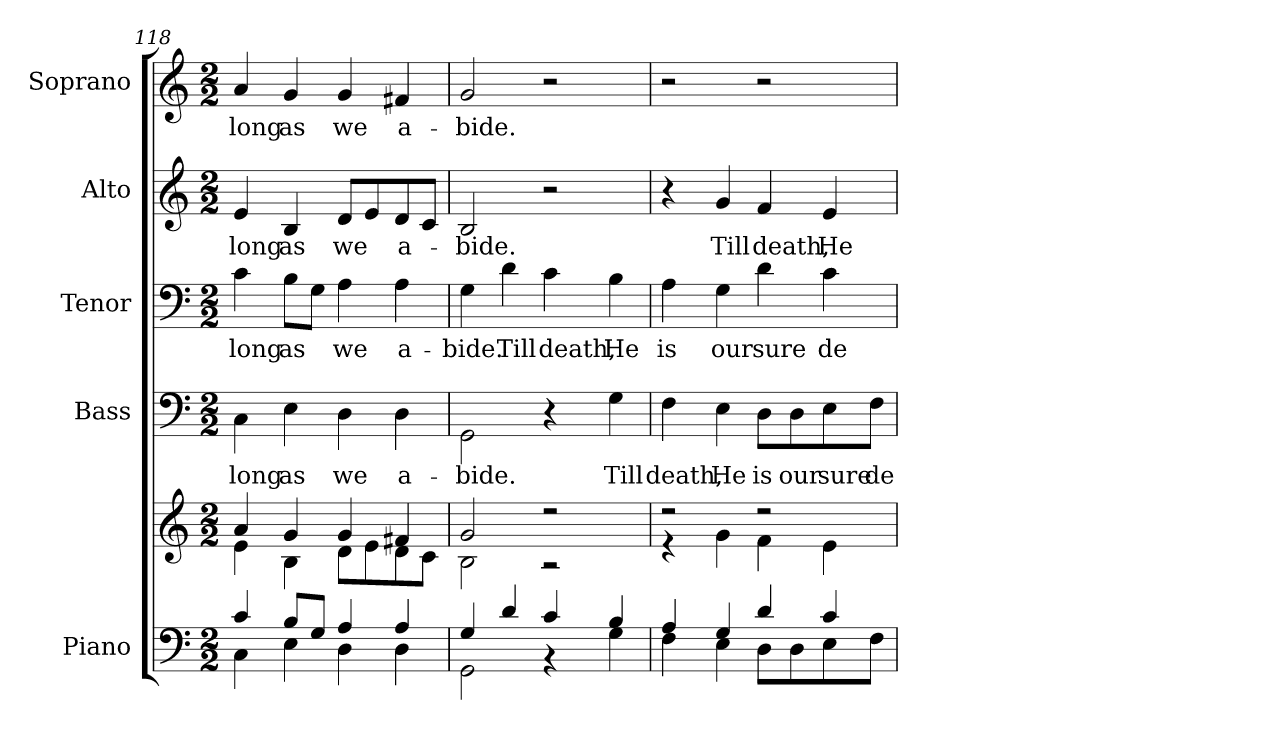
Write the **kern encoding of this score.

**kern	**kern	**kern	**text	**kern	**text	**kern	**text	**kern	**text
*part5	*part5	*part4	*part4	*part3	*part3	*part2	*part2	*part1	*part1
*staff6	*staff5	*staff4	*staff4	*staff3	*staff3	*staff2	*staff2	*staff1	*staff1
*I"Piano	*	*I"Bass	*	*I"Tenor	*	*I"Alto	*	*I"Soprano	*
*I'Pno.	*	*I'B.	*	*I'T.	*	*I'A.	*	*I'S.	*
!!LO:PB:g=z
*clefF4	*clefG2	*clefF4	*	*clefF4	*	*clefG2	*	*clefG2	*
*k[]	*k[]	*k[]	*	*k[]	*	*k[]	*	*k[]	*
*C:	*C:	*C:	*	*C:	*	*C:	*	*C:	*
*M2/2	*M2/2	*M2/2	*	*M2/2	*	*M2/2	*	*M2/2	*
=118	=118	=118	=118	=118	=118	=118	=118	=118	=118
*^	*^	*	*	*	*	*	*	*	*
!	!	!	!	!	!LO:LY:b:color=#000000	!	!	!	!	!	!
!	!	!	!	!	!	!	!LO:LY:b:color=#000000	!	!	!	!
!	!	!	!	!	!	!	!	!	!LO:LY:b:color=#000000	!	!
!	!	!	!	!	!	!	!	!	!	!	!LO:LY:b:color=#000000
4ci/	4Ci\	4ai/	4ei\	4Ci\	long	4ci\	long	4ei/	long	4ai/	long
!	!	!	!	!	!LO:LY:b:color=#000000	!	!	!	!	!	!
!	!	!	!	!	!	!	!LO:LY:b:color=#000000	!	!	!	!
!	!	!	!	!	!	!	!	!	!LO:LY:b:color=#000000	!	!
!	!	!	!	!	!	!	!	!	!	!	!LO:LY:b:color=#000000
8Bi/L	4Ei\	4gi/	4Bi\	4Ei\	as	8Bi\L	as	4Bi/	as	4gi/	as
8Gi/J	.	.	.	.	.	8Gi\J	.	.	.	.	.
!	!	!	!	!	!LO:LY:b:color=#000000	!	!	!	!	!	!
!	!	!	!	!	!	!	!LO:LY:b:color=#000000	!	!	!	!
!	!	!	!	!	!	!	!	!	!LO:LY:b:color=#000000	!	!
!	!	!	!	!	!	!	!	!	!	!	!LO:LY:b:color=#000000
4Ai/	4Di\	4gi/	8di\L	4Di\	we	4Ai\	we	8di/L	we	4gi/	we
.	.	.	8ei\	.	.	.	.	8ei/	.	.	.
!	!	!	!	!	!LO:LY:b:color=#000000	!	!	!	!	!	!
!	!	!	!	!	!	!	!LO:LY:b:color=#000000	!	!	!	!
!	!	!	!	!	!	!	!	!	!LO:LY:b:color=#000000	!	!
!	!	!	!	!	!	!	!	!	!	!	!LO:LY:b:color=#000000
4Ai/	4Di\	4f#Xi/	8di\	4Di\	a-	4Ai\	a-	8di/	a-	4f#Xi/	a-
.	.	.	8ci\J	.	.	.	.	8ci/J	.	.	.
=119	=119	=119	=119	=119	=119	=119	=119	=119	=119	=119	=119
!	!	!	!	!	!LO:LY:b:color=#000000	!	!	!	!	!	!
!	!	!	!	!	!	!	!LO:LY:b:color=#000000	!	!	!	!
!	!	!	!	!	!	!	!	!	!LO:LY:b:color=#000000	!	!
!	!	!	!	!	!	!	!	!	!	!	!LO:LY:b:color=#000000
4Gi/	2GGi\	2gi/	2Bi\	2GGi\	-bide.	4Gi\	-bide.	2Bi/	-bide.	2gi/	-bide.
!	!	!	!	!	!	!	!LO:LY:b:color=#000000	!	!	!	!
4di/	.	.	.	.	.	4di\	Till	.	.	.	.
!	!	!	!	!	!	!	!LO:LY:b:color=#000000	!	!	!	!
4ci/	4r	2r	2r	4r	.	4ci\	death,	2r	.	2r	.
!	!	!	!	!	!LO:LY:b:color=#000000	!	!	!	!	!	!
!	!	!	!	!	!	!	!LO:LY:b:color=#000000	!	!	!	!
4Bi/	4Gi\	.	.	4Gi\	Till	4Bi\	He	.	.	.	.
!!LO:PB:g=z
=120	=120	=120	=120	=120	=120	=120	=120	=120	=120	=120	=120
!	!	!	!	!	!LO:LY:b:color=#000000	!	!	!	!	!	!
!	!	!	!	!	!	!	!LO:LY:b:color=#000000	!	!	!	!
4Ai/	4Fi\	2r	4r	4Fi\	death,	4Ai\	is	4r	.	2r	.
!	!	!	!	!	!LO:LY:b:color=#000000	!	!	!	!	!	!
!	!	!	!	!	!	!	!LO:LY:b:color=#000000	!	!	!	!
!	!	!	!	!	!	!	!	!	!LO:LY:b:color=#000000	!	!
4Gi/	4Ei\	.	4gi\	4Ei\	He	4Gi\	our	4gi/	Till	.	.
!	!	!	!	!	!LO:LY:b:color=#000000	!	!	!	!	!	!
!	!	!	!	!	!	!	!LO:LY:b:color=#000000	!	!	!	!
!	!	!	!	!	!	!	!	!	!LO:LY:b:color=#000000	!	!
4di/	8Di\L	2r	4fi\	8Di\L	is	4di\	sure	4fi/	death,	2r	.
!	!	!	!	!	!LO:LY:b:color=#000000	!	!	!	!	!	!
.	8Di\	.	.	8Di\	our	.	.	.	.	.	.
!	!	!	!	!	!LO:LY:b:color=#000000	!	!	!	!	!	!
!	!	!	!	!	!	!	!LO:LY:b:color=#000000	!	!	!	!
!	!	!	!	!	!	!	!	!	!LO:LY:b:color=#000000	!	!
4ci/	8Ei\	.	4ei\	8Ei\	sure	4ci\	de-	4ei/	He	.	.
!	!	!	!	!	!LO:LY:b:color=#000000	!	!	!	!	!	!
.	8Fi\J	.	.	8Fi\J	de-	.	.	.	.	.	.
*v	*v	*	*	*	*	*	*	*	*	*	*
*	*v	*v	*	*	*	*	*	*	*	*
=	=	=	=	=	=	=	=	=	=
*-	*-	*-	*-	*-	*-	*-	*-	*-	*-
